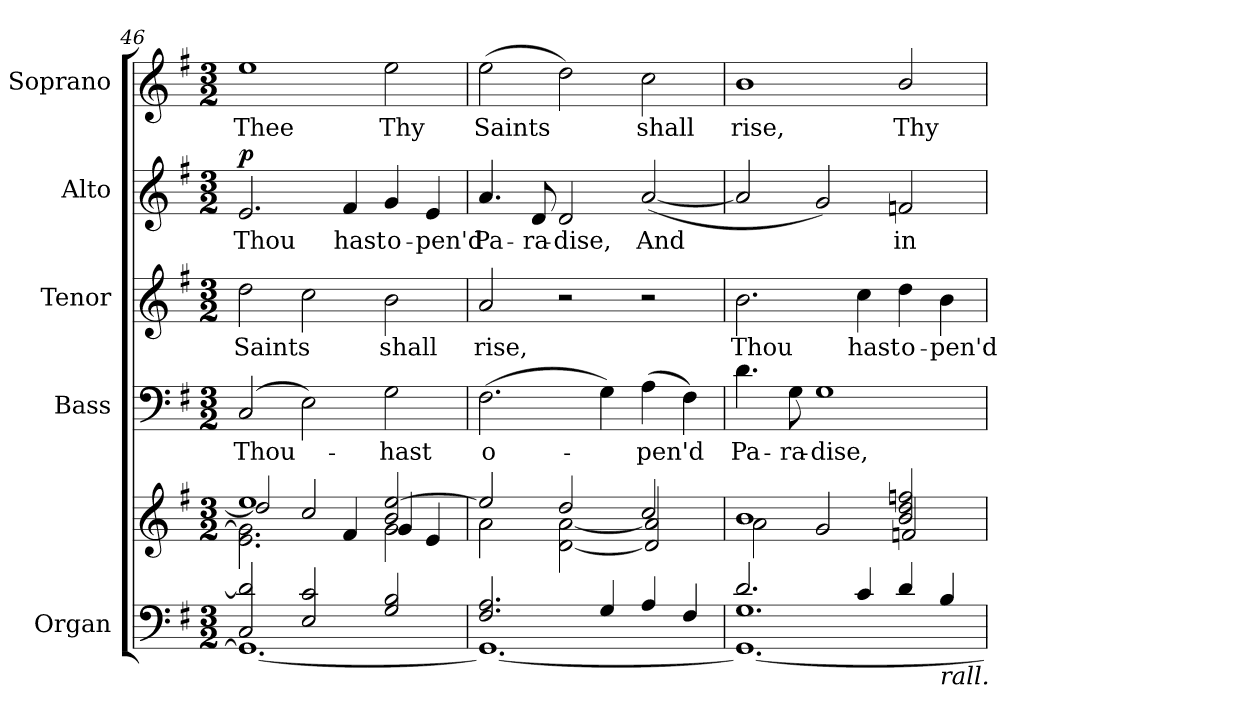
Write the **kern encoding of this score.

**kern	**kern	**kern	**text	**kern	**text	**kern	**text	**dynam	**kern	**text
*part5	*part5	*part4	*part4	*part3	*part3	*part2	*part2	*part2	*part1	*part1
*staff6	*staff5	*staff4	*staff4	*staff3	*staff3	*staff2	*staff2	*staff2	*staff1	*staff1
*I"Organ	*	*I"Bass	*	*I"Tenor	*	*I"Alto	*	*	*I"Soprano	*
*I'Org.	*	*	*	*	*	*	*	*	*	*
*clefF4	*clefG2	*clefF4	*	*clefG2	*	*clefG2	*	*	*clefG2	*
*	*	*	*	*ITrd7c12	*	*	*	*	*	*
*k[f#]	*k[f#]	*k[f#]	*	*k[f#]	*	*k[f#]	*	*	*k[f#]	*
*G:	*G:	*G:	*	*G:	*	*G:	*	*	*G:	*
*M3/2	*M3/2	*M3/2	*	*M3/2	*	*M3/2	*	*	*M3/2	*
=46	=46	=46	=46	=46	=46	=46	=46	=46	=46	=46
*^	*^	*	*	*	*	*	*	*	*	*
*	*	*	*^	*	*	*	*	*	*	*	*	*
!	!	!	!	!	!	!LO:LY:b:color=#000000	!	!	!	!	!	!	!
!	!	!	!	!	!	!	!	!LO:LY:b:color=#000000	!	!	!	!	!
!	!	!	!	!	!	!	!	!	!	!LO:LY:b:color=#000000	!	!	!
!	!	!	!	!	!	!	!	!	!	!	!	!	!LO:LY:b:color=#000000
2Ci/ 2di]	1.GGi_	1eei	2ddi/]	2.ei\ 2.gi]	(2Ci/	Thou-	2di\	Saints	2.ei/	Thou	p	1eei	Thee
2Ei/ 2ci	.	.	2cci/	.	2Ei\)	.	2ci\	.	.	.	.	.	.
!	!	!	!	!	!	!	!	!	!	!LO:LY:b:color=#000000	!	!	!
.	.	.	.	4f#i/	.	.	.	.	4f#i/	hast	.	.	.
!	!	!	!	!	!	!LO:LY:b:color=#000000	!	!	!	!	!	!	!
!	!	!	!	!	!	!	!	!LO:LY:b:color=#000000	!	!	!	!	!
!	!	!	!	!	!	!	!	!	!	!LO:LY:b:color=#000000	!	!	!
!	!	!	!	!	!	!	!	!	!	!	!	!	!LO:LY:b:color=#000000
2Gi/ 2Bi	.	2bi/ [2eei	2gi\	4gi/	2Gi\	-hast	2Bi\	shall	4gi/	o-	.	2eei\	Thy
!	!	!	!	!	!	!	!	!	!	!LO:LY:b:color=#000000	!	!	!
.	.	.	.	4ei/	.	.	.	.	4ei/	-pen'd	.	.	.
*	*	*	*v	*v	*	*	*	*	*	*	*	*	*
=47	=47	=47	=47	=47	=47	=47	=47	=47	=47	=47	=47	=47
*	*	*	*^	*	*	*	*	*	*	*	*	*
!	!	!	!	!	!	!LO:LY:b:color=#000000	!	!	!	!	!	!	!
*	*	*	*v	*v	*	*	*	*	*	*	*	*	*
*	*	*	*^	*	*	*	*	*	*	*	*	*
!	!	!	!	!	!	!	!	!LO:LY:b:color=#000000	!	!	!	!	!
*	*	*	*v	*v	*	*	*	*	*	*	*	*	*
*	*	*	*^	*	*	*	*	*	*	*	*	*
!	!	!	!	!	!	!	!	!	!	!LO:LY:b:color=#000000	!	!	!
*	*	*	*v	*v	*	*	*	*	*	*	*	*	*
*	*	*	*^	*	*	*	*	*	*	*	*	*
!	!	!	!	!	!	!	!	!	!	!	!	!	!LO:LY:b:color=#000000
*	*	*	*v	*v	*	*	*	*	*	*	*	*	*
2.F#i/ 2.Ai	1.GGi_	2eei/]	2ai\	(2.F#i\	o-	2Ai/	rise,	4.ai/	Pa-	.	(2eei\	Saints
!	!	!	!	!	!	!	!	!	!LO:LY:b:color=#000000	!	!	!
.	.	.	.	.	.	.	.	8di/	-ra-	.	.	.
!	!	!	!	!	!	!	!	!	!LO:LY:b:color=#000000	!	!	!
.	.	2ddi/	[2di\ [2ai	.	.	2r	.	2di/	-dise,	.	2ddi\)	.
4Gi/	.	.	.	4Gi\)	.	.	.	.	.	.	.	.
!	!	!	!	!	!LO:LY:b:color=#000000	!	!	!	!	!	!	!
!	!	!	!	!	!	!	!	!	!LO:LY:b:color=#000000	!	!	!
!	!	!	!	!	!	!	!	!	!	!	!	!LO:LY:b:color=#000000
4Ai/	.	2cci/	2di/] 2ai]	(4Ai\	-pen'd	2r	.	([2ai/	And	.	2cci\	shall
4F#i/	.	.	.	4F#i\)	.	.	.	.	.	.	.	.
=48	=48	=48	=48	=48	=48	=48	=48	=48	=48	=48	=48	=48
!	!	!	!	!	!LO:LY:b:color=#000000	!	!	!	!	!	!	!
!	!	!	!	!	!	!	!LO:LY:b:color=#000000	!	!	!	!	!
!	!	!	!	!	!	!	!	!	!	!	!	!LO:LY:b:color=#000000
2.di/	1.GGi_ 1.Gi	1bi	2ai\	4.di\	Pa-	2.Bi\	Thou	2ai/]	.	.	1bi	rise,
!	!	!	!	!	!LO:LY:b:color=#000000	!	!	!	!	!	!	!
.	.	.	.	8Gi\	-ra-	.	.	.	.	.	.	.
!	!	!	!	!	!LO:LY:b:color=#000000	!	!	!	!	!	!	!
.	.	.	2gi/	1Gi	-dise,	.	.	2gi/)	.	.	.	.
!	!	!	!	!	!	!	!LO:LY:b:color=#000000	!	!	!	!	!
4ci/	.	.	.	.	.	4ci\	hast	.	.	.	.	.
!	!	!	!	!	!	!	!LO:LY:b:color=#000000	!	!	!	!	!
!	!	!	!	!	!	!	!	!	!LO:LY:b:color=#000000	!	!	!
!	!	!	!	!	!	!	!	!	!	!	!	!LO:LY:b:color=#000000
4di/	.	2bi/ 2ddi 2ffni	2fni/	.	.	4di\	o-	2fni/	in	.	2bi/	Thy
!LO:TX:b:i:t=rall.	!	!	!	!	!	!	!	!	!	!	!	!
!	!	!	!	!	!	!	!LO:LY:b:color=#000000	!	!	!	!	!
4Bi/	.	.	.	.	.	4Bi\	-pen'd	.	.	.	.	.
*v	*v	*	*	*	*	*	*	*	*	*	*	*
*	*v	*v	*	*	*	*	*	*	*	*	*
=	=	=	=	=	=	=	=	=	=	=
*-	*-	*-	*-	*-	*-	*-	*-	*-	*-	*-
